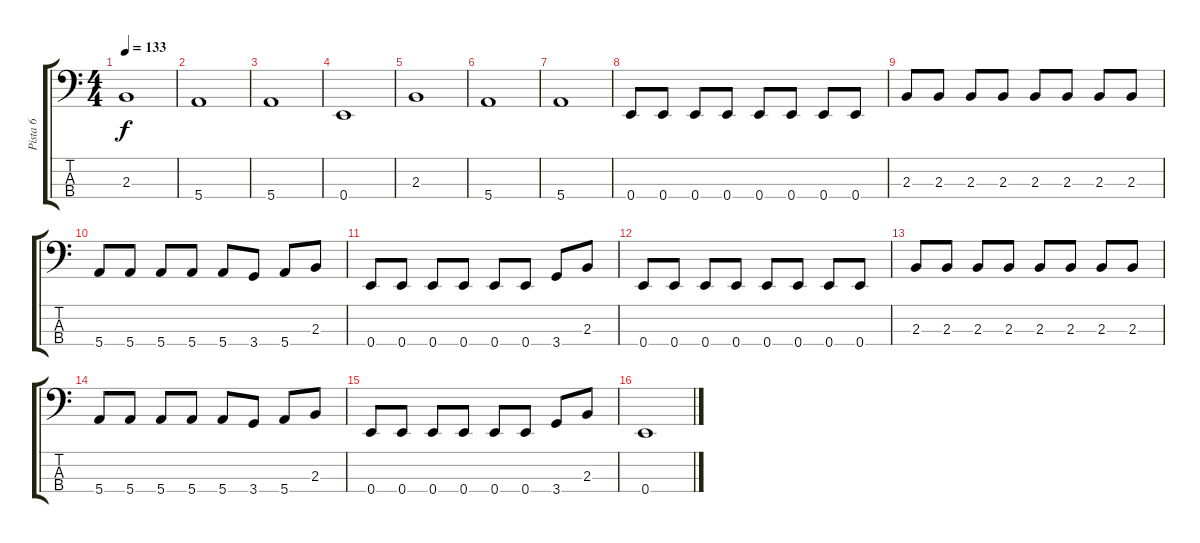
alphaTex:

\track ("Pista 6" "Pista 6") {instrument electricbassfinger}
\staff {score tabs}
\tuning (G2 D2 A1 E1) {hide}
\ts (4 4)
\tempo 133
\clef f4
\ks c
2.3.1{dy f} |
5.4.1 |
5.4.1 |
0.4.1 |
2.3.1 |
5.4.1 |
5.4.1 |
0.4.8 0.4.8 0.4.8 0.4.8 0.4.8 0.4.8 0.4.8 0.4.8 |
2.3.8 2.3.8 2.3.8 2.3.8 2.3.8 2.3.8 2.3.8 2.3.8 |
5.4.8 5.4.8 5.4.8 5.4.8 5.4.8 3.4.8 5.4.8 2.3.8 |
0.4.8 0.4.8 0.4.8 0.4.8 0.4.8 0.4.8 3.4.8 2.3.8 |
0.4.8 0.4.8 0.4.8 0.4.8 0.4.8 0.4.8 0.4.8 0.4.8 |
2.3.8 2.3.8 2.3.8 2.3.8 2.3.8 2.3.8 2.3.8 2.3.8 |
5.4.8 5.4.8 5.4.8 5.4.8 5.4.8 3.4.8 5.4.8 2.3.8 |
0.4.8 0.4.8 0.4.8 0.4.8 0.4.8 0.4.8 3.4.8 2.3.8 |
0.4.1
